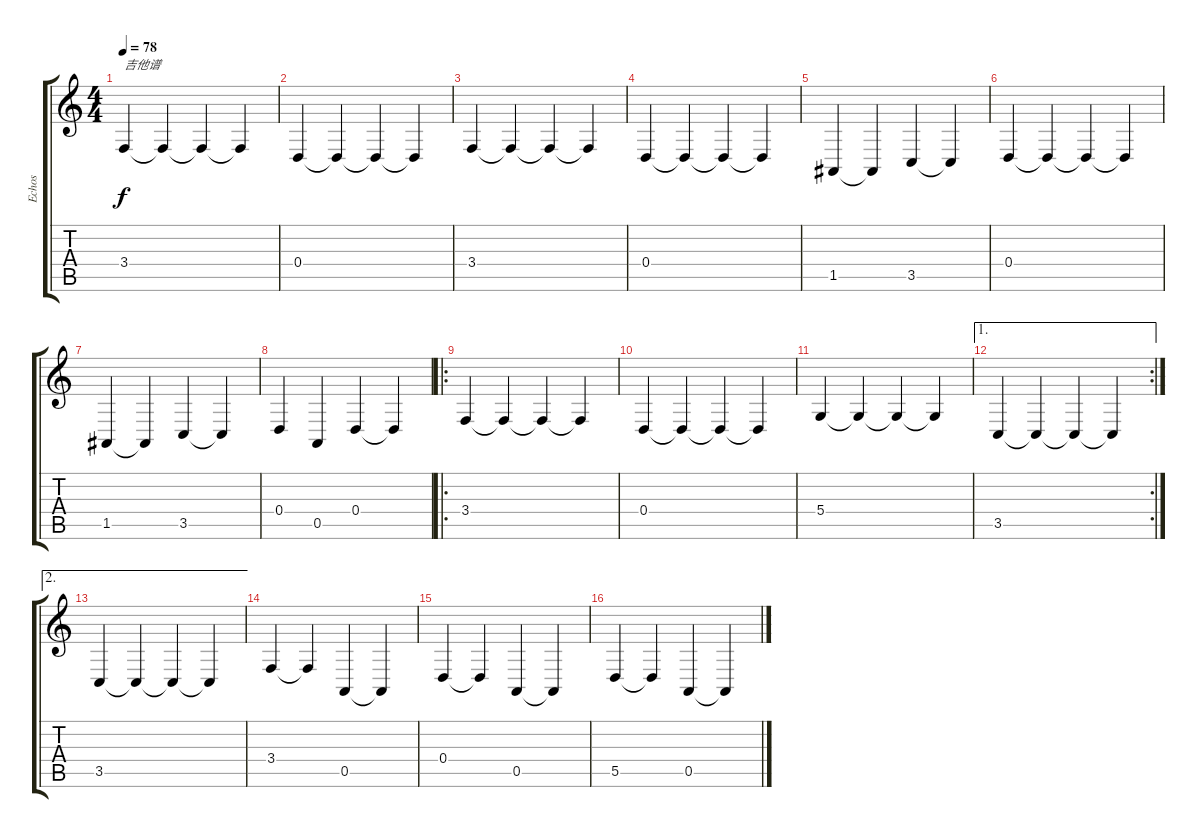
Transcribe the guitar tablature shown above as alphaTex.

\track ("Echos" "Echos") {instrument fx7echoes}
\staff {score tabs}
\tuning (E4 B3 G3 D3 A2 E2) {hide}
\ts (4 4)
\tempo 78
\clef g2
\ks c
3.4.4{txt "吉他谱" dy f instrument fx7echoes} 3.4{t}.4 3.4{t}.4 3.4{t}.4 |
0.4.4 0.4{t}.4 0.4{t}.4 0.4{t}.4 |
3.4.4 3.4{t}.4 3.4{t}.4 3.4{t}.4 |
0.4.4 0.4{t}.4 0.4{t}.4 0.4{t}.4 |
1.5.4 1.5{t}.4 3.5.4 3.5{t}.4 |
0.4.4 0.4{t}.4 0.4{t}.4 0.4{t}.4 |
1.5.4 1.5{t}.4 3.5.4 3.5{t}.4 |
0.4.4 0.5.4 0.4.4 0.4{t}.4 |
\ro
3.4.4 3.4{t}.4 3.4{t}.4 3.4{t}.4 |
0.4.4 0.4{t}.4 0.4{t}.4 0.4{t}.4 |
5.4.4 5.4{t}.4 5.4{t}.4 5.4{t}.4 |
\ae 1
\rc 2
3.5.4 3.5{t}.4 3.5{t}.4 3.5{t}.4 |
\ae 2
3.5.4 3.5{t}.4 3.5{t}.4 3.5{t}.4 |
3.4.4 3.4{t}.4 0.5.4 0.5{t}.4 |
0.4.4 0.4{t}.4 0.5.4 0.5{t}.4 |
5.5.4 5.5{t}.4 0.5.4 0.5{t}.4
